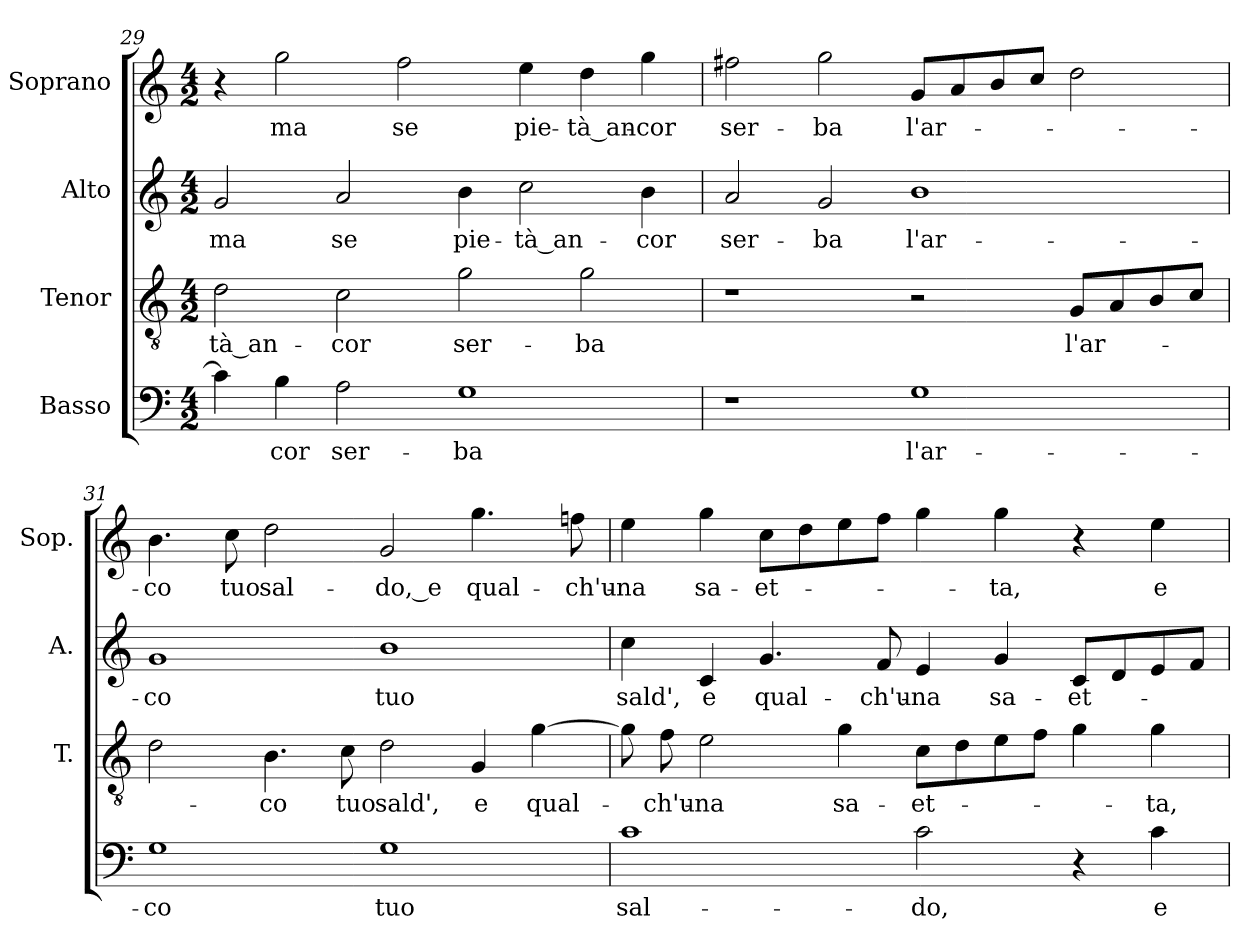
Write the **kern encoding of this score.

**kern	**text	**kern	**text	**kern	**text	**kern	**text
*part4	*part4	*part3	*part3	*part2	*part2	*part1	*part1
*staff4	*staff4	*staff3	*staff3	*staff2	*staff2	*staff1	*staff1
*I"Basso	*	*I"Tenor	*	*I"Alto	*	*I"Soprano	*
*	*	*I'T.	*	*I'A.	*	*I'Sop.	*
*clefF4	*	*clefGv2	*	*clefG2	*	*clefG2	*
*	*	*ITrd7c12	*	*	*	*	*
*k[]	*	*k[]	*	*k[]	*	*k[]	*
*C:	*	*C:	*	*C:	*	*C:	*
*M4/2	*	*M4/2	*	*M4/2	*	*M4/2	*
=29	=29	=29	=29	=29	=29	=29	=29
!	!	!	!LO:LY:b:color=#000000	!	!	!	!
!	!	!	!	!	!LO:LY:b:color=#000000	!	!
4ci\]	.	2Di\	-tà_an-	2gi/	ma	4r	.
!	!LO:LY:b:color=#000000	!	!	!	!	!	!
!	!	!	!	!	!	!	!LO:LY:b:color=#000000
4Bi\	-cor	.	.	.	.	2ggi\	ma
!	!LO:LY:b:color=#000000	!	!	!	!	!	!
!	!	!	!LO:LY:b:color=#000000	!	!	!	!
!	!	!	!	!	!LO:LY:b:color=#000000	!	!
2Ai\	ser-	2Ci\	-cor	2ai/	se	.	.
!	!	!	!	!	!	!	!LO:LY:b:color=#000000
.	.	.	.	.	.	2ffi\	se
!	!LO:LY:b:color=#000000	!	!	!	!	!	!
!	!	!	!LO:LY:b:color=#000000	!	!	!	!
!	!	!	!	!	!LO:LY:b:color=#000000	!	!
1Gi	-ba	2Gi\	ser-	4bi\	pie-	.	.
!	!	!	!	!	!LO:LY:b:color=#000000	!	!
!	!	!	!	!	!	!	!LO:LY:b:color=#000000
.	.	.	.	2cci\	-tà_an-	4eei\	pie-
!	!	!	!LO:LY:b:color=#000000	!	!	!	!
!	!	!	!	!	!	!	!LO:LY:b:color=#000000
.	.	2Gi\	-ba	.	.	4ddi\	-tà_an-
!	!	!	!	!	!LO:LY:b:color=#000000	!	!
!	!	!	!	!	!	!	!LO:LY:b:color=#000000
.	.	.	.	4bi\	-cor	4ggi\	-cor
!!LO:LB:g=z
=30	=30	=30	=30	=30	=30	=30	=30
!	!	!	!	!	!LO:LY:b:color=#000000	!	!
!	!	!	!	!	!	!	!LO:LY:b:color=#000000
1r	.	1r	.	2ai/	ser-	2ff#Xi\	ser-
!	!	!	!	!	!LO:LY:b:color=#000000	!	!
!	!	!	!	!	!	!	!LO:LY:b:color=#000000
.	.	.	.	2gi/	-ba	2ggi\	-ba
!	!LO:LY:b:color=#000000	!	!	!	!	!	!
!	!	!	!	!	!LO:LY:b:color=#000000	!	!
!	!	!	!	!	!	!	!LO:LY:b:color=#000000
1Gi	l'ar-	2r	.	1bi	l'ar-	8gi/L	l'ar-
.	.	.	.	.	.	8ai/	.
.	.	.	.	.	.	8bi/	.
.	.	.	.	.	.	8cci/J	.
!	!	!	!LO:LY:b:color=#000000	!	!	!	!
.	.	8GGi/L	l'ar-	.	.	2ddi\	.
.	.	8AAi/	.	.	.	.	.
.	.	8BBi/	.	.	.	.	.
.	.	8Ci/J	.	.	.	.	.
=31	=31	=31	=31	=31	=31	=31	=31
!	!LO:LY:b:color=#000000	!	!	!	!	!	!
!	!	!	!	!	!LO:LY:b:color=#000000	!	!
!	!	!	!	!	!	!	!LO:LY:b:color=#000000
1Gi	-co	2Di\	.	1gi	-co	4.bi\	-co
!	!	!	!	!	!	!	!LO:LY:b:color=#000000
.	.	.	.	.	.	8cci\	tuo
!	!	!	!LO:LY:b:color=#000000	!	!	!	!
!	!	!	!	!	!	!	!LO:LY:b:color=#000000
.	.	4.BBi\	-co	.	.	2ddi\	sal-
!	!	!	!LO:LY:b:color=#000000	!	!	!	!
.	.	8Ci\	tuo	.	.	.	.
!	!LO:LY:b:color=#000000	!	!	!	!	!	!
!	!	!	!LO:LY:b:color=#000000	!	!	!	!
!	!	!	!	!	!LO:LY:b:color=#000000	!	!
!	!	!	!	!	!	!	!LO:LY:b:color=#000000
1Gi	tuo	2Di\	sald',	1bi	tuo	2gi/	-do,_e
!	!	!	!LO:LY:b:color=#000000	!	!	!	!
!	!	!	!	!	!	!	!LO:LY:b:color=#000000
.	.	4GGi/	e	.	.	4.ggi\	qual-
!	!	!	!LO:LY:b:color=#000000	!	!	!	!
.	.	[>4Gi\	qual-	.	.	.	.
!	!	!	!	!	!	!	!LO:LY:b:color=#000000
.	.	.	.	.	.	8ffni\	-ch'u-
=32	=32	=32	=32	=32	=32	=32	=32
!	!LO:LY:b:color=#000000	!	!	!	!	!	!
!	!	!	!	!	!LO:LY:b:color=#000000	!	!
!	!	!	!	!	!	!	!LO:LY:b:color=#000000
1ci	sal-	8Gi\]	.	4cci\	sald',	4eei\	-na
!	!	!	!LO:LY:b:color=#000000	!	!	!	!
.	.	8Fi\	-ch'u-	.	.	.	.
!	!	!	!LO:LY:b:color=#000000	!	!	!	!
!	!	!	!	!	!LO:LY:b:color=#000000	!	!
!	!	!	!	!	!	!	!LO:LY:b:color=#000000
.	.	2Ei\	-na	4ci/	e	4ggi\	sa-
!	!	!	!	!	!LO:LY:b:color=#000000	!	!
!	!	!	!	!	!	!	!LO:LY:b:color=#000000
.	.	.	.	4.gi/	qual-	8cci\L	-et-
.	.	.	.	.	.	8ddi\	.
!	!	!	!LO:LY:b:color=#000000	!	!	!	!
.	.	4Gi\	sa-	.	.	8eei\	.
!	!	!	!	!	!LO:LY:b:color=#000000	!	!
.	.	.	.	8fi/	-ch'u-	8ffi\J	.
!	!LO:LY:b:color=#000000	!	!	!	!	!	!
!	!	!	!LO:LY:b:color=#000000	!	!	!	!
!	!	!	!	!	!LO:LY:b:color=#000000	!	!
2ci\	-do,	8Ci\L	-et-	4ei/	-na	4ggi\	.
.	.	8Di\	.	.	.	.	.
!	!	!	!	!	!LO:LY:b:color=#000000	!	!
!	!	!	!	!	!	!	!LO:LY:b:color=#000000
.	.	8Ei\	.	4gi/	sa-	4ggi\	-ta,
.	.	8Fi\J	.	.	.	.	.
!	!	!	!	!	!LO:LY:b:color=#000000	!	!
4r	.	4Gi\	.	8ci/L	-et-	4r	.
.	.	.	.	8di/	.	.	.
!	!LO:LY:b:color=#000000	!	!	!	!	!	!
!	!	!	!LO:LY:b:color=#000000	!	!	!	!
!	!	!	!	!	!	!	!LO:LY:b:color=#000000
4ci\	e	4Gi\	-ta,	8ei/	.	4eei\	e
.	.	.	.	8fi/J	.	.	.
=	=	=	=	=	=	=	=
*-	*-	*-	*-	*-	*-	*-	*-
